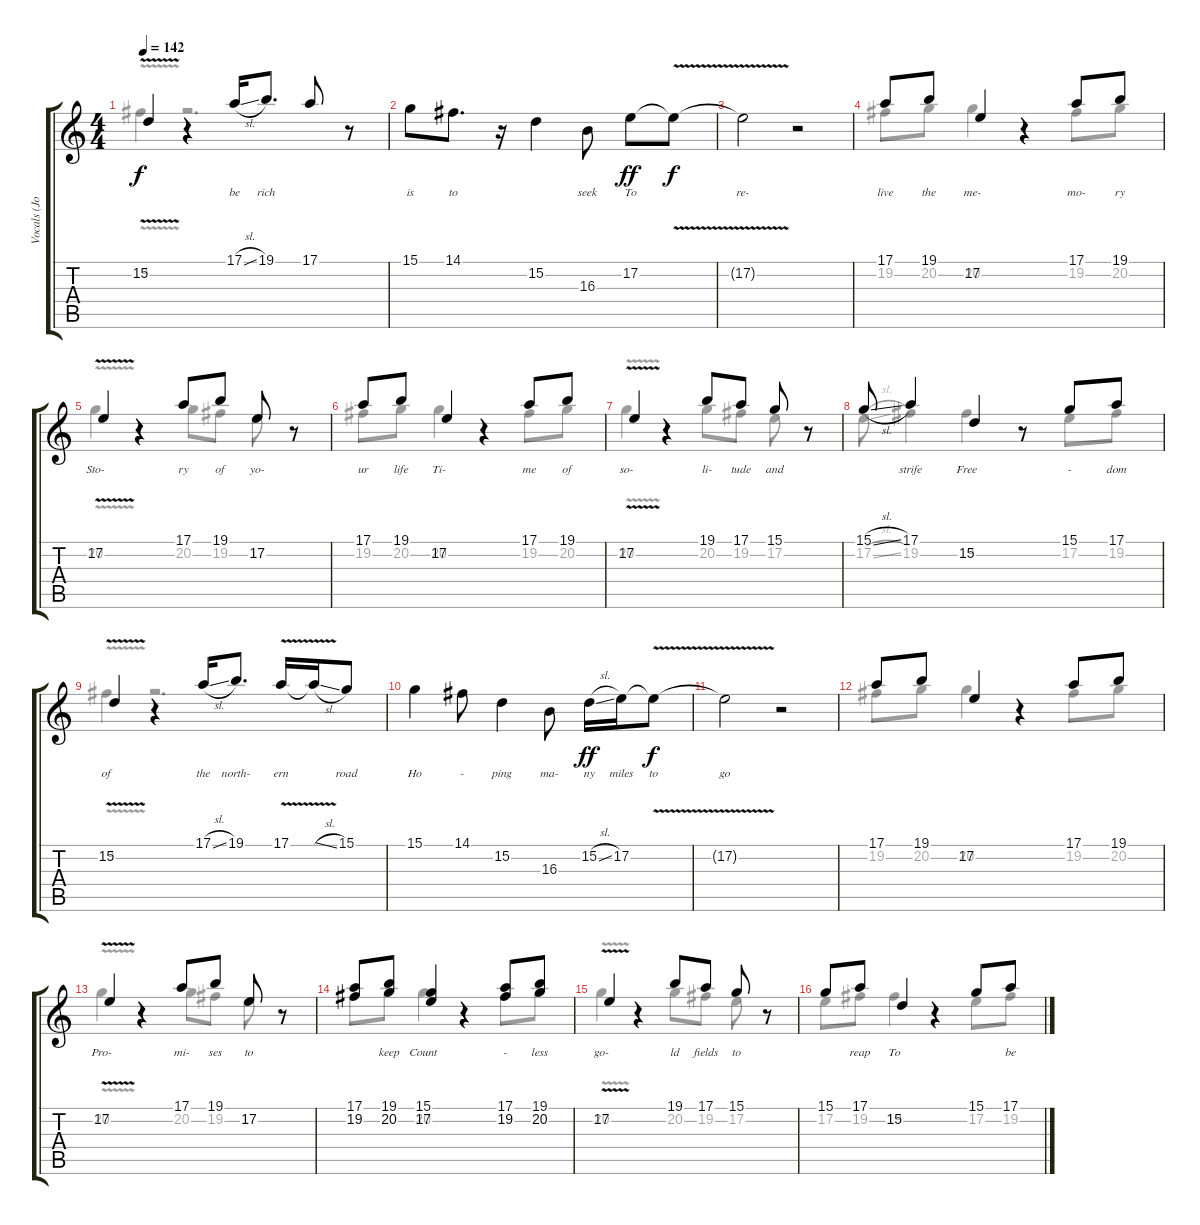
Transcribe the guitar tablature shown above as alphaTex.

\track ("Vocals (Johanna Kurkela)" "Vocals (Jo") {instrument violin}
\staff {score tabs}
\tuning (E4 B3 G3 D3 A2 E2) {hide}
\voice
\ts (4 4)
\tempo 142
\clef g2
\ks c
15.2{v}.4{lyrics (0 "") lyrics (1 "") lyrics (2 "") lyrics (3 "") lyrics (4 "") dy f} r.4 17.1{sl}.16{lyrics (0 "be") lyrics (1 "") lyrics (2 "") lyrics (3 "") lyrics (4 "")} 19.1.8{d lyrics (0 "rich") lyrics (1 "") lyrics (2 "") lyrics (3 "") lyrics (4 "")} 17.1.8{lyrics (0 "") lyrics (1 "") lyrics (2 "") lyrics (3 "") lyrics (4 "")} r.8 |
15.1.8{lyrics (0 "is") lyrics (1 "") lyrics (2 "") lyrics (3 "") lyrics (4 "")} 14.1.8{d lyrics (0 "to") lyrics (1 "") lyrics (2 "") lyrics (3 "") lyrics (4 "")} r.16 15.2.4{lyrics (0 "") lyrics (1 "") lyrics (2 "") lyrics (3 "") lyrics (4 "")} 16.3.8{lyrics (0 "seek") lyrics (1 "") lyrics (2 "") lyrics (3 "") lyrics (4 "")} 17.2.8{lyrics (0 "To") lyrics (1 "") lyrics (2 "") lyrics (3 "") lyrics (4 "") dy ff} 17.2{v t}.8{lyrics (0 "") lyrics (1 "") lyrics (2 "") lyrics (3 "") lyrics (4 "") dy f} |
17.2{v t}.2{lyrics (0 "re-") lyrics (1 "") lyrics (2 "") lyrics (3 "") lyrics (4 "")} r.2 |
17.1.8{lyrics (0 "live") lyrics (1 "") lyrics (2 "") lyrics (3 "") lyrics (4 "")} 19.1.8{lyrics (0 "the") lyrics (1 "") lyrics (2 "") lyrics (3 "") lyrics (4 "")} 17.2.4{lyrics (0 "me-") lyrics (1 "") lyrics (2 "") lyrics (3 "") lyrics (4 "")} r.4 17.1.8{lyrics (0 "mo-") lyrics (1 "") lyrics (2 "") lyrics (3 "") lyrics (4 "")} 19.1.8{lyrics (0 "ry") lyrics (1 "") lyrics (2 "") lyrics (3 "") lyrics (4 "")} |
17.2{v}.4{lyrics (0 "Sto-") lyrics (1 "") lyrics (2 "") lyrics (3 "") lyrics (4 "")} r.4 17.1.8{lyrics (0 "ry") lyrics (1 "") lyrics (2 "") lyrics (3 "") lyrics (4 "")} 19.1.8{lyrics (0 "of") lyrics (1 "") lyrics (2 "") lyrics (3 "") lyrics (4 "")} 17.2.8{lyrics (0 "yo-") lyrics (1 "") lyrics (2 "") lyrics (3 "") lyrics (4 "")} r.8 |
17.1.8{lyrics (0 "ur") lyrics (1 "") lyrics (2 "") lyrics (3 "") lyrics (4 "")} 19.1.8{lyrics (0 "life") lyrics (1 "") lyrics (2 "") lyrics (3 "") lyrics (4 "")} 17.2.4{lyrics (0 "Ti-") lyrics (1 "") lyrics (2 "") lyrics (3 "") lyrics (4 "")} r.4 17.1.8{lyrics (0 "me") lyrics (1 "") lyrics (2 "") lyrics (3 "") lyrics (4 "")} 19.1.8{lyrics (0 "of") lyrics (1 "") lyrics (2 "") lyrics (3 "") lyrics (4 "")} |
17.2{v}.4{lyrics (0 "so-") lyrics (1 "") lyrics (2 "") lyrics (3 "") lyrics (4 "")} r.4 19.1.8{lyrics (0 "li-") lyrics (1 "") lyrics (2 "") lyrics (3 "") lyrics (4 "")} 17.1.8{lyrics (0 "tude") lyrics (1 "") lyrics (2 "") lyrics (3 "") lyrics (4 "")} 15.1.8{lyrics (0 "and") lyrics (1 "") lyrics (2 "") lyrics (3 "") lyrics (4 "")} r.8 |
15.1{sl}.8{lyrics (0 "") lyrics (1 "") lyrics (2 "") lyrics (3 "") lyrics (4 "")} 17.1.4{lyrics (0 "strife") lyrics (1 "") lyrics (2 "") lyrics (3 "") lyrics (4 "")} 15.2.4{lyrics (0 "Free") lyrics (1 "") lyrics (2 "") lyrics (3 "") lyrics (4 "")} r.8 15.1.8{lyrics (0 "-") lyrics (1 "") lyrics (2 "") lyrics (3 "") lyrics (4 "")} 17.1.8{lyrics (0 "dom") lyrics (1 "") lyrics (2 "") lyrics (3 "") lyrics (4 "")} |
15.2{v}.4{lyrics (0 "of") lyrics (1 "") lyrics (2 "") lyrics (3 "") lyrics (4 "")} r.4 17.1{sl}.16{lyrics (0 "the") lyrics (1 "") lyrics (2 "") lyrics (3 "") lyrics (4 "")} 19.1.8{d lyrics (0 "north-") lyrics (1 "") lyrics (2 "") lyrics (3 "") lyrics (4 "")} 17.1{v}.16{lyrics (0 "ern") lyrics (1 "") lyrics (2 "") lyrics (3 "") lyrics (4 "")} 17.1{sl t}.16{lyrics (0 "") lyrics (1 "") lyrics (2 "") lyrics (3 "") lyrics (4 "")} 15.1.8{lyrics (0 "road") lyrics (1 "") lyrics (2 "") lyrics (3 "") lyrics (4 "")} |
15.1.4{lyrics (0 "Ho") lyrics (1 "") lyrics (2 "") lyrics (3 "") lyrics (4 "")} 14.1.8{lyrics (0 "-") lyrics (1 "") lyrics (2 "") lyrics (3 "") lyrics (4 "")} 15.2.4{lyrics (0 "ping") lyrics (1 "") lyrics (2 "") lyrics (3 "") lyrics (4 "")} 16.3.8{lyrics (0 "ma-") lyrics (1 "") lyrics (2 "") lyrics (3 "") lyrics (4 "")} 15.2{sl}.16{lyrics (0 "ny") lyrics (1 "") lyrics (2 "") lyrics (3 "") lyrics (4 "") dy ff} 17.2.16{lyrics (0 "miles") lyrics (1 "") lyrics (2 "") lyrics (3 "") lyrics (4 "")} 17.2{v t}.8{lyrics (0 "to") lyrics (1 "") lyrics (2 "") lyrics (3 "") lyrics (4 "") dy f} |
17.2{v t}.2{lyrics (0 "go") lyrics (1 "") lyrics (2 "") lyrics (3 "") lyrics (4 "")} r.2 |
17.1.8{lyrics (0 "") lyrics (1 "") lyrics (2 "") lyrics (3 "") lyrics (4 "")} 19.1.8{lyrics (0 "") lyrics (1 "") lyrics (2 "") lyrics (3 "") lyrics (4 "")} 17.2.4{lyrics (0 "") lyrics (1 "") lyrics (2 "") lyrics (3 "") lyrics (4 "")} r.4 17.1.8{lyrics (0 "") lyrics (1 "") lyrics (2 "") lyrics (3 "") lyrics (4 "")} 19.1.8{lyrics (0 "") lyrics (1 "") lyrics (2 "") lyrics (3 "") lyrics (4 "")} |
17.2{v}.4{lyrics (0 "Pro-") lyrics (1 "") lyrics (2 "") lyrics (3 "") lyrics (4 "")} r.4 17.1.8{lyrics (0 "mi-") lyrics (1 "") lyrics (2 "") lyrics (3 "") lyrics (4 "")} 19.1.8{lyrics (0 "ses") lyrics (1 "") lyrics (2 "") lyrics (3 "") lyrics (4 "")} 17.2.8{lyrics (0 "to") lyrics (1 "") lyrics (2 "") lyrics (3 "") lyrics (4 "")} r.8 |
(17.1 19.2).8{lyrics (0 "") lyrics (1 "") lyrics (2 "") lyrics (3 "") lyrics (4 "")} (19.1 20.2).8{lyrics (0 "keep") lyrics (1 "") lyrics (2 "") lyrics (3 "") lyrics (4 "")} (15.1 17.2).4{lyrics (0 "Count") lyrics (1 "") lyrics (2 "") lyrics (3 "") lyrics (4 "")} r.4 (17.1 19.2).8{lyrics (0 "-") lyrics (1 "") lyrics (2 "") lyrics (3 "") lyrics (4 "")} (19.1 20.2).8{lyrics (0 "less") lyrics (1 "") lyrics (2 "") lyrics (3 "") lyrics (4 "")} |
17.2{v}.4{lyrics (0 "go-") lyrics (1 "") lyrics (2 "") lyrics (3 "") lyrics (4 "")} r.4 19.1.8{lyrics (0 "ld") lyrics (1 "") lyrics (2 "") lyrics (3 "") lyrics (4 "")} 17.1.8{lyrics (0 "fields") lyrics (1 "") lyrics (2 "") lyrics (3 "") lyrics (4 "")} 15.1.8{lyrics (0 "to") lyrics (1 "") lyrics (2 "") lyrics (3 "") lyrics (4 "")} r.8 |
15.1.8{lyrics (0 "") lyrics (1 "") lyrics (2 "") lyrics (3 "") lyrics (4 "")} 17.1.8{lyrics (0 "reap") lyrics (1 "") lyrics (2 "") lyrics (3 "") lyrics (4 "")} 15.2.4{lyrics (0 "To") lyrics (1 "") lyrics (2 "") lyrics (3 "") lyrics (4 "")} r.4 15.1.8{lyrics (0 "") lyrics (1 "") lyrics (2 "") lyrics (3 "") lyrics (4 "")} 17.1.8{lyrics (0 "be") lyrics (1 "") lyrics (2 "") lyrics (3 "") lyrics (4 "")}
\voice
\clef g2
\ottava regular
\simile none
\ks c
19.2{v}.4{dy f} r.2{d} |
|
|
19.2.8 20.2.8 20.2.4 r.4 19.2.8 20.2.8 |
20.2{v}.4 r.4 20.2.8 19.2.8 17.2.8 r.8 |
19.2.8 20.2.8 20.2.4 r.4 19.2.8 20.2.8 |
20.2{v}.4 r.4 20.2.8 19.2.8 17.2.8 r.8 |
17.2{sl}.8 19.2.4 19.2.4 r.8 17.2.8 19.2.8 |
19.2{v}.4 r.2{d} |
|
|
19.2.8 20.2.8 20.2.4 r.4 19.2.8 20.2.8 |
20.2{v}.4 r.4 20.2.8 19.2.8 17.2.8 r.8 |
19.2.8 20.2.8 20.2.4 r.4 19.2.8 20.2.8 |
20.2{v}.4 r.4 20.2.8 19.2.8 17.2.8 r.8 |
17.2.8 19.2.8 19.2.4 r.4 17.2.8 19.2.8
